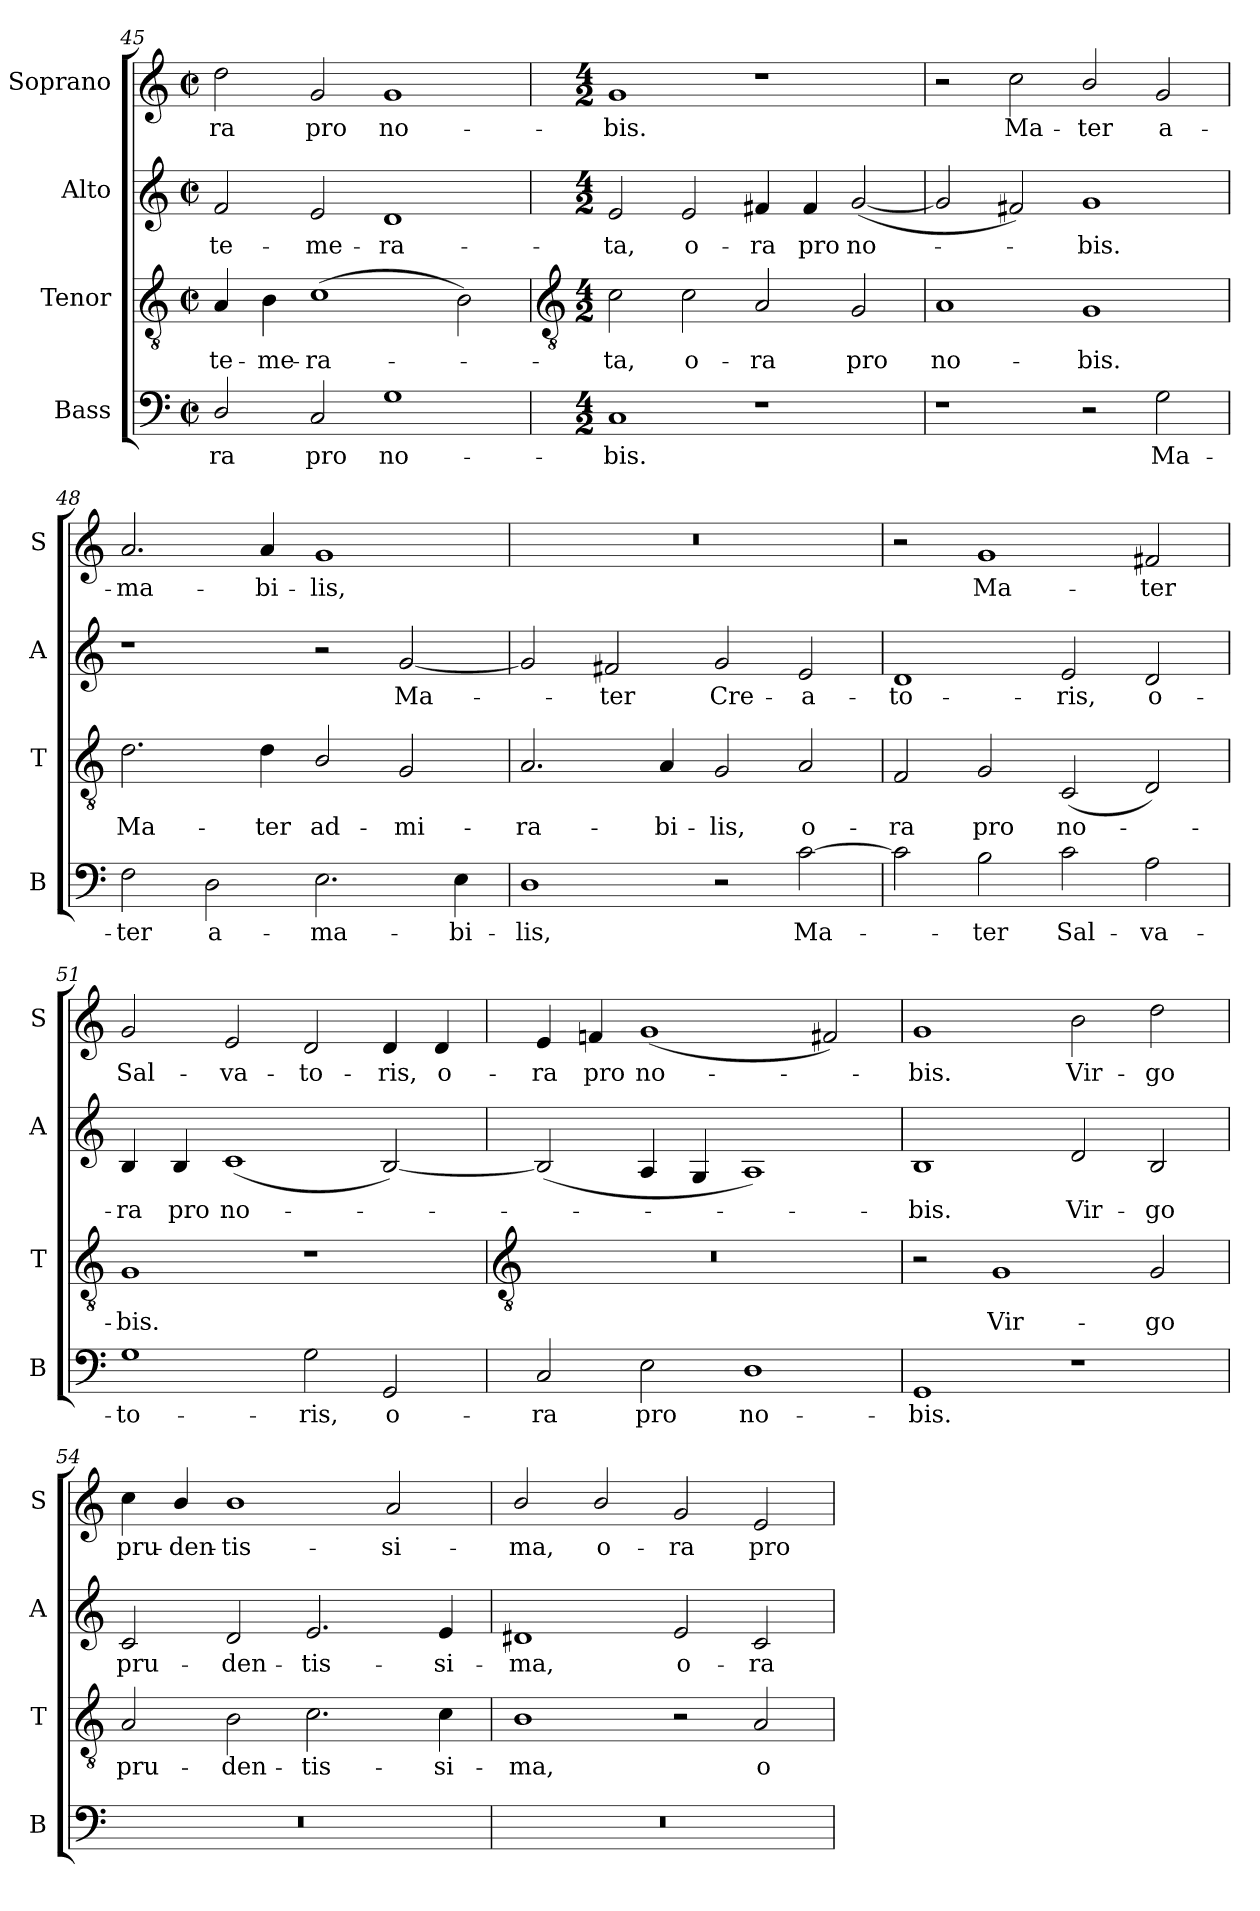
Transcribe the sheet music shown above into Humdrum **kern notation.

**kern	**text	**kern	**text	**kern	**text	**kern	**text
*part4	*part4	*part3	*part3	*part2	*part2	*part1	*part1
*staff4	*staff4	*staff3	*staff3	*staff2	*staff2	*staff1	*staff1
*I"Bass	*	*I"Tenor	*	*I"Alto	*	*I"Soprano	*
*I'B	*	*I'T	*	*I'A	*	*I'S	*
*clefF4	*	*clefGv2	*	*clefG2	*	*clefG2	*
*k[]	*	*k[]	*	*k[]	*	*k[]	*
*C:	*	*C:	*	*C:	*	*C:	*
*M4/2	*	*M4/2	*	*M4/2	*	*M4/2	*
*met(c|)	*	*met(c|)	*	*met(c|)	*	*met(c|)	*
=45	=45	=45	=45	=45	=45	=45	=45
!	!LO:LY:b	!	!LO:LY:b	!	!LO:LY:b	!	!LO:LY:b
2D/	-ra	4A	-te-	2f	-te-	2dd	-ra
!	!	!	!LO:LY:b	!	!	!	!
.	.	4B	-me-	.	.	.	.
!	!LO:LY:b	!	!LO:LY:b	!	!LO:LY:b	!	!LO:LY:b
2C	pro	(>1c	-ra-	2e	-me-	2g	pro
!	!LO:LY:b	!	!	!	!LO:LY:b	!	!LO:LY:b
1G	no-	.	.	1d	-ra-	1g	no-
.	.	2B)	.	.	.	.	.
!!LO:LB:g=z
=46	=46	=46	=46	=46	=46	=46	=46
*	*	*clefGv2	*	*	*	*	*
*M4/2	*	*M4/2	*	*M4/2	*	*M4/2	*
!	!LO:LY:b	!	!LO:LY:b	!	!LO:LY:b	!	!LO:LY:b
1C	-bis.	2c	ta,	2e	-ta,	1g	-bis.
!	!	!	!LO:LY:b	!	!LO:LY:b	!	!
.	.	2c	o-	2e	o-	.	.
!	!	!	!LO:LY:b	!	!LO:LY:b	!	!
1r	.	2A	-ra	4f#X	-ra	1r	.
!	!	!	!	!	!LO:LY:b	!	!
.	.	.	.	4f#	pro	.	.
!	!	!	!LO:LY:b	!	!LO:LY:b	!	!
.	.	2G	pro	(<[2g	no-	.	.
=47	=47	=47	=47	=47	=47	=47	=47
!	!	!	!LO:LY:b	!	!	!	!
1r	.	1A	no-	2g]	.	2r	.
!	!	!	!	!	!	!	!LO:LY:b
.	.	.	.	2f#X)	.	2cc	Ma-
!	!	!	!LO:LY:b	!	!LO:LY:b	!	!LO:LY:b
2r	.	1G	-bis.	1g	bis.	2b/	-ter
!	!LO:LY:b	!	!	!	!	!	!LO:LY:b
2G	Ma-	.	.	.	.	2g	a-
=48	=48	=48	=48	=48	=48	=48	=48
!	!LO:LY:b	!	!LO:LY:b	!	!	!	!LO:LY:b
2F	-ter	2.d	Ma-	1r	.	2.a	-ma-
!	!LO:LY:b	!	!	!	!	!	!
2D	a-	.	.	.	.	.	.
!	!	!	!LO:LY:b	!	!	!	!LO:LY:b
.	.	4d	-ter	.	.	4a	-bi-
!	!LO:LY:b	!	!LO:LY:b	!	!	!	!LO:LY:b
2.E	-ma-	2B/	ad-	2r	.	1g	-lis,
!	!	!	!LO:LY:b	!	!LO:LY:b	!	!
.	.	2G	-mi-	[2g	Ma-	.	.
!	!LO:LY:b	!	!	!	!	!	!
4E	-bi-	.	.	.	.	.	.
=49	=49	=49	=49	=49	=49	=49	=49
!	!LO:LY:b	!	!LO:LY:b	!	!	!	!
1D	-lis,	2.A	-ra-	2g]	.	0r	.
!	!	!	!	!	!LO:LY:b	!	!
.	.	.	.	2f#X	ter	.	.
!	!	!	!LO:LY:b	!	!	!	!
.	.	4A	-bi-	.	.	.	.
!	!	!	!LO:LY:b	!	!LO:LY:b	!	!
2r	.	2G	-lis,	2g	Cre-	.	.
!	!LO:LY:b	!	!LO:LY:b	!	!LO:LY:b	!	!
[2c	Ma-	2A	o-	2e	-a-	.	.
=50	=50	=50	=50	=50	=50	=50	=50
!	!	!	!LO:LY:b	!	!LO:LY:b	!	!
2c]	.	2F	-ra	1d	-to-	2r	.
!	!LO:LY:b	!	!LO:LY:b	!	!	!	!LO:LY:b
2B	ter	2G	pro	.	.	1g	Ma-
!	!LO:LY:b	!	!LO:LY:b	!	!LO:LY:b	!	!
2c	Sal-	(<2C	no-	2e	-ris,	.	.
!	!LO:LY:b	!	!	!	!LO:LY:b	!	!LO:LY:b
2A	-va-	2D)	.	2d	o-	2f#X	-ter
=51	=51	=51	=51	=51	=51	=51	=51
!	!LO:LY:b	!	!LO:LY:b	!	!LO:LY:b	!	!LO:LY:b
1G	-to-	1G	bis.	4B	-ra	2g	Sal-
!	!	!	!	!	!LO:LY:b	!	!
.	.	.	.	4B	pro	.	.
!	!	!	!	!	!LO:LY:b	!	!LO:LY:b
.	.	.	.	(<1c	no-	2e	-va-
!	!LO:LY:b	!	!	!	!	!	!LO:LY:b
2G	-ris,	1r	.	.	.	2d	-to-
!	!LO:LY:b	!	!	!	!	!	!LO:LY:b
2GG	o-	.	.	[2B)	.	4d	-ris,
!	!	!	!	!	!	!	!LO:LY:b
.	.	.	.	.	.	4d	o-
!!LO:LB:g=z
=52	=52	=52	=52	=52	=52	=52	=52
*	*	*clefGv2	*	*	*	*	*
!	!LO:LY:b	!	!	!	!	!	!LO:LY:b
2C	-ra	0r	.	(<2B]	.	4e	-ra
!	!	!	!	!	!	!	!LO:LY:b
.	.	.	.	.	.	4fn	pro
!	!LO:LY:b	!	!	!	!	!	!LO:LY:b
2E	pro	.	.	4A	.	(<1g	no-
.	.	.	.	4G	.	.	.
!	!LO:LY:b	!	!	!	!	!	!
1D	no-	.	.	1A)	.	.	.
.	.	.	.	.	.	2f#X)	.
=53	=53	=53	=53	=53	=53	=53	=53
!	!LO:LY:b	!	!	!	!LO:LY:b	!	!LO:LY:b
1GG	-bis.	2r	.	1B	bis.	1g	bis.
!	!	!	!LO:LY:b	!	!	!	!
.	.	1G	Vir-	.	.	.	.
!	!	!	!	!	!LO:LY:b	!	!LO:LY:b
1r	.	.	.	2d	Vir-	2b	Vir-
!	!	!	!LO:LY:b	!	!LO:LY:b	!	!LO:LY:b
.	.	2G	-go	2B	-go	2dd	-go
=54	=54	=54	=54	=54	=54	=54	=54
!	!	!	!LO:LY:b	!	!LO:LY:b	!	!LO:LY:b
0r	.	2A	pru-	2c	pru-	4cc	pru-
!	!	!	!	!	!	!	!LO:LY:b
.	.	.	.	.	.	4b/	-den-
!	!	!	!LO:LY:b	!	!LO:LY:b	!	!LO:LY:b
.	.	2B	-den-	2d	-den-	1b	-tis-
!	!	!	!LO:LY:b	!	!LO:LY:b	!	!
.	.	2.c	-tis-	2.e	-tis-	.	.
!	!	!	!	!	!	!	!LO:LY:b
.	.	.	.	.	.	2a	-si-
!	!	!	!LO:LY:b	!	!LO:LY:b	!	!
.	.	4c	-si-	4e	-si-	.	.
=55	=55	=55	=55	=55	=55	=55	=55
!	!	!	!LO:LY:b	!	!LO:LY:b	!	!LO:LY:b
0r	.	1B	-ma,	1d#X	-ma,	2b/	-ma,
!	!	!	!	!	!	!	!LO:LY:b
.	.	.	.	.	.	2b/	o-
!	!	!	!	!	!LO:LY:b	!	!LO:LY:b
.	.	2r	.	2e	o-	2g	-ra
!	!	!	!LO:LY:b	!	!LO:LY:b	!	!LO:LY:b
.	.	2A	o-	2c	-ra	2e	pro
=	=	=	=	=	=	=	=
*-	*-	*-	*-	*-	*-	*-	*-
